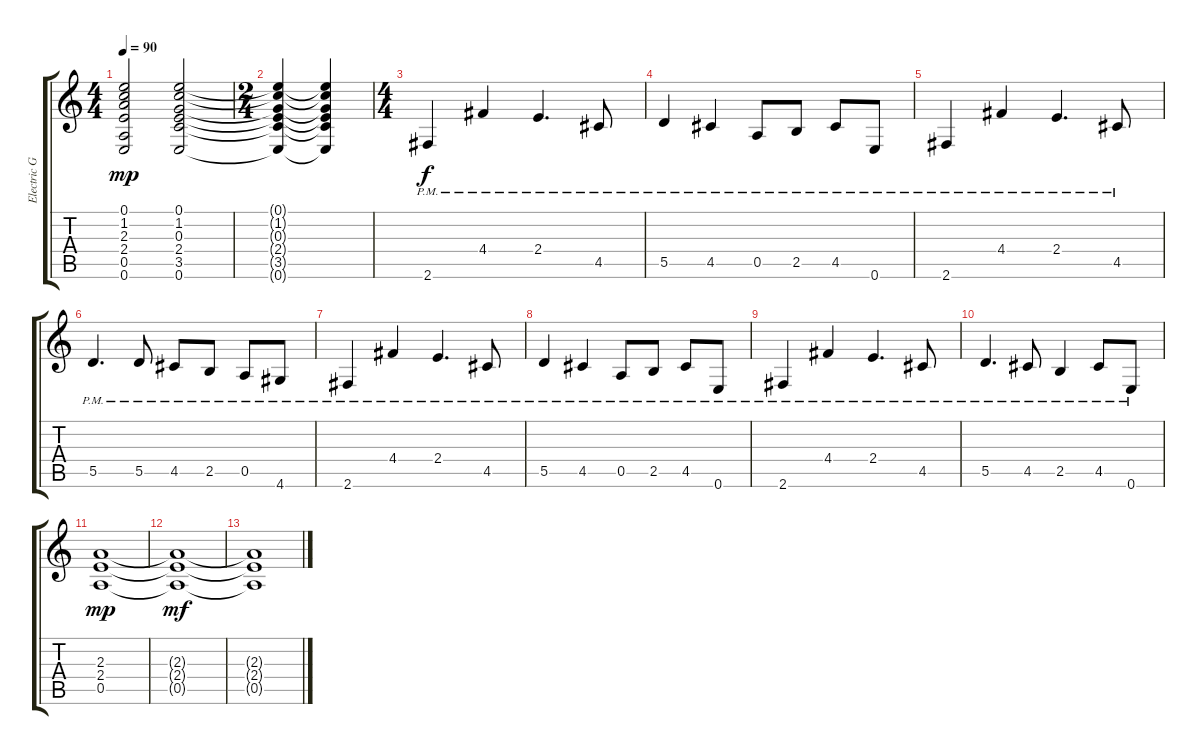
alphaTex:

\track ("Electric Guitar" "Electric G") {instrument electricguitarclean}
\staff {score tabs}
\tuning (E4 B3 G3 D3 A2 E2) {hide}
\ts (4 4)
\tempo 90
\clef g2
\ks c
(0.1 1.2 2.3 2.4 0.5 0.6).2{dy mp} (0.1 1.2 0.3 2.4 3.5 0.6).2 |
\ts (2 4)
(0.1{t} 1.2{t} 0.3{t} 2.4{t} 3.5{t} 0.6{t}).4 (0.1{t} 1.2{t} 0.3{t} 2.4{t} 3.5{t} 0.6{t}).4 |
\ts (4 4)
2.6{pm}.4{dy f} 4.4{pm}.4 2.4{pm}.4{d} 4.5{pm}.8 |
5.5{pm}.4 4.5{pm}.4 0.5{pm}.8 2.5{pm}.8 4.5{pm}.8 0.6{pm}.8 |
2.6{pm}.4 4.4{pm}.4 2.4{pm}.4{d} 4.5{pm}.8 |
5.5{pm}.4{d} 5.5{pm}.8 4.5{pm}.8 2.5{pm}.8 0.5{pm}.8 4.6{pm}.8 |
2.6{pm}.4 4.4{pm}.4 2.4{pm}.4{d} 4.5{pm}.8 |
5.5{pm}.4 4.5{pm}.4 0.5{pm}.8 2.5{pm}.8 4.5{pm}.8 0.6{pm}.8 |
2.6{pm}.4 4.4{pm}.4 2.4{pm}.4{d} 4.5{pm}.8 |
5.5{pm}.4{d} 4.5{pm}.8 2.5{pm}.4 4.5{pm}.8 0.6{pm}.8 |
(2.3 2.4 0.5).1{dy mp} |
(2.3{t} 2.4{t} 0.5{t}).1{dy mf} |
(2.3{t} 2.4{t} 0.5{t}).1
